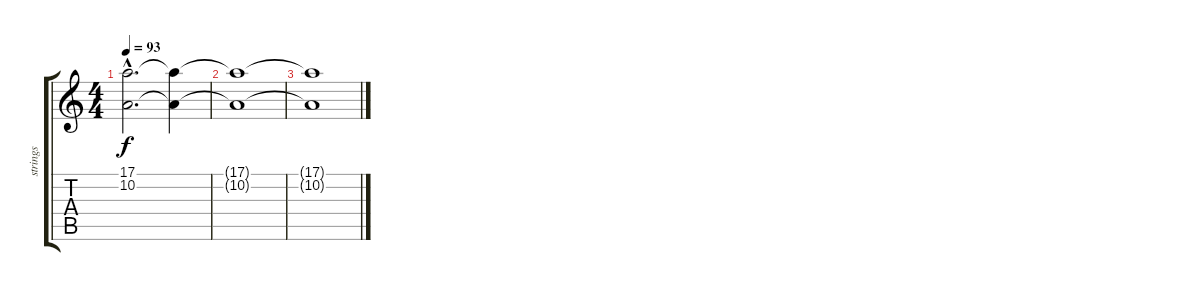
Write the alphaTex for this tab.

\track ("strings" "strings") {instrument stringensemble1}
\staff {score tabs}
\tuning (E4 B3 G3 D3 A2 E2) {hide}
\ts (4 4)
\tempo 93
\clef g2
\ks c
(17.1{hac t} 10.2{hac t}).2{d dy f volume 0} (17.1{t} 10.2{t}).4 |
(17.1{t} 10.2{t}).1 |
(17.1{t} 10.2{t}).1
